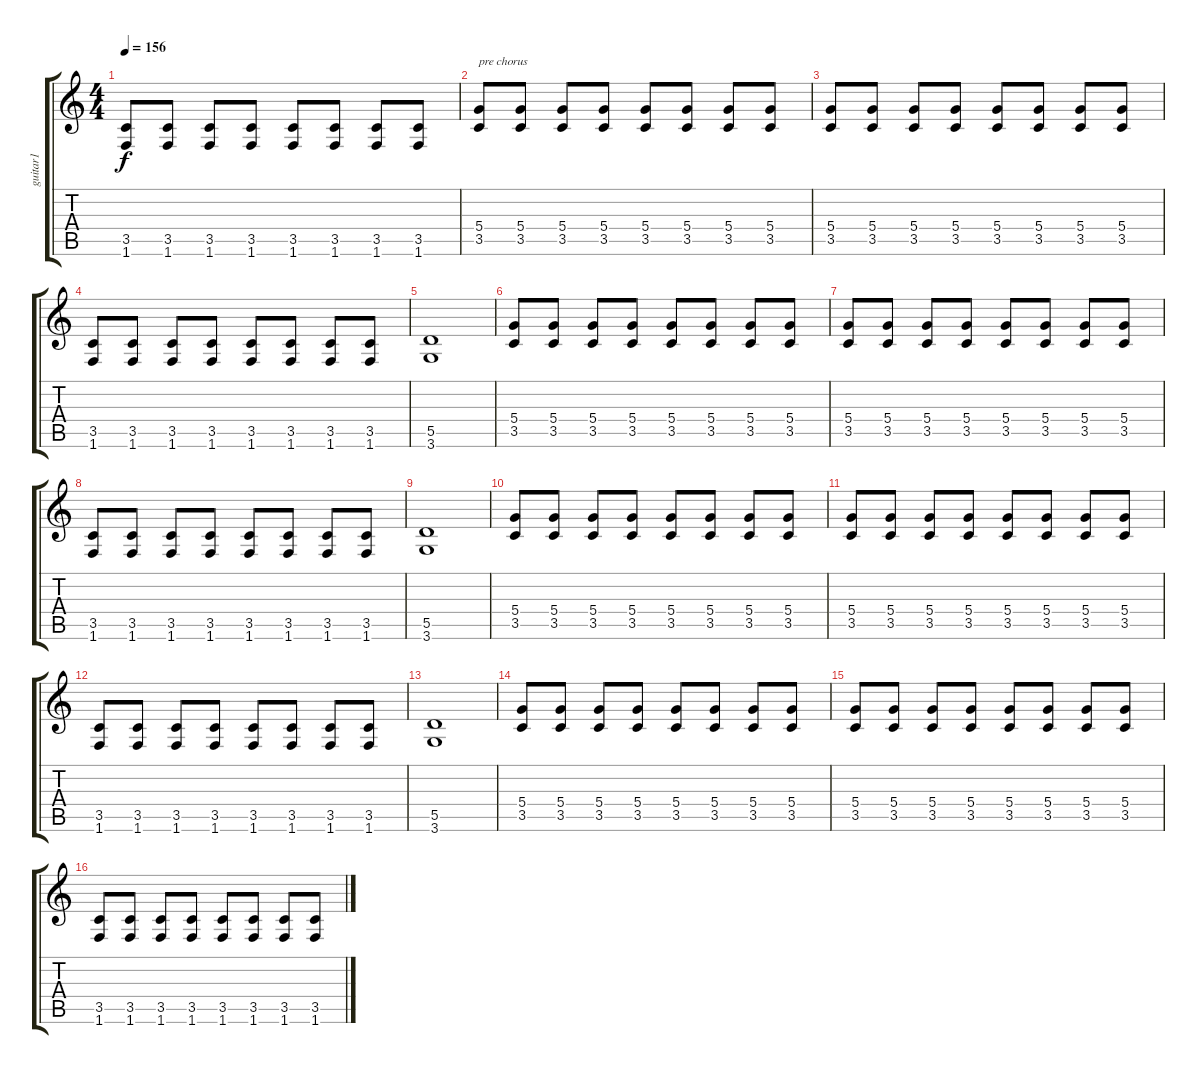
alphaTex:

\track ("guitar1" "guitar1") {instrument overdrivenguitar}
\staff {score tabs}
\tuning (E4 B3 G3 D3 A2 E2) {hide}
\ts (4 4)
\tempo 156
\clef g2
\ks c
(3.5 1.6).8{dy f} (3.5 1.6).8 (3.5 1.6).8 (3.5 1.6).8 (3.5 1.6).8 (3.5 1.6).8 (3.5 1.6).8 (3.5 1.6).8 |
(5.4 3.5).8{txt "pre chorus"} (5.4 3.5).8 (5.4 3.5).8 (5.4 3.5).8 (5.4 3.5).8 (5.4 3.5).8 (5.4 3.5).8 (5.4 3.5).8 |
(5.4 3.5).8 (5.4 3.5).8 (5.4 3.5).8 (5.4 3.5).8 (5.4 3.5).8 (5.4 3.5).8 (5.4 3.5).8 (5.4 3.5).8 |
(3.5 1.6).8 (3.5 1.6).8 (3.5 1.6).8 (3.5 1.6).8 (3.5 1.6).8 (3.5 1.6).8 (3.5 1.6).8 (3.5 1.6).8 |
(5.5 3.6).1 |
(5.4 3.5).8 (5.4 3.5).8 (5.4 3.5).8 (5.4 3.5).8 (5.4 3.5).8 (5.4 3.5).8 (5.4 3.5).8 (5.4 3.5).8 |
(5.4 3.5).8 (5.4 3.5).8 (5.4 3.5).8 (5.4 3.5).8 (5.4 3.5).8 (5.4 3.5).8 (5.4 3.5).8 (5.4 3.5).8 |
(3.5 1.6).8 (3.5 1.6).8 (3.5 1.6).8 (3.5 1.6).8 (3.5 1.6).8 (3.5 1.6).8 (3.5 1.6).8 (3.5 1.6).8 |
(5.5 3.6).1 |
(5.4 3.5).8 (5.4 3.5).8 (5.4 3.5).8 (5.4 3.5).8 (5.4 3.5).8 (5.4 3.5).8 (5.4 3.5).8 (5.4 3.5).8 |
(5.4 3.5).8 (5.4 3.5).8 (5.4 3.5).8 (5.4 3.5).8 (5.4 3.5).8 (5.4 3.5).8 (5.4 3.5).8 (5.4 3.5).8 |
(3.5 1.6).8 (3.5 1.6).8 (3.5 1.6).8 (3.5 1.6).8 (3.5 1.6).8 (3.5 1.6).8 (3.5 1.6).8 (3.5 1.6).8 |
(5.5 3.6).1 |
(5.4 3.5).8 (5.4 3.5).8 (5.4 3.5).8 (5.4 3.5).8 (5.4 3.5).8 (5.4 3.5).8 (5.4 3.5).8 (5.4 3.5).8 |
(5.4 3.5).8 (5.4 3.5).8 (5.4 3.5).8 (5.4 3.5).8 (5.4 3.5).8 (5.4 3.5).8 (5.4 3.5).8 (5.4 3.5).8 |
(3.5 1.6).8 (3.5 1.6).8 (3.5 1.6).8 (3.5 1.6).8 (3.5 1.6).8 (3.5 1.6).8 (3.5 1.6).8 (3.5 1.6).8
